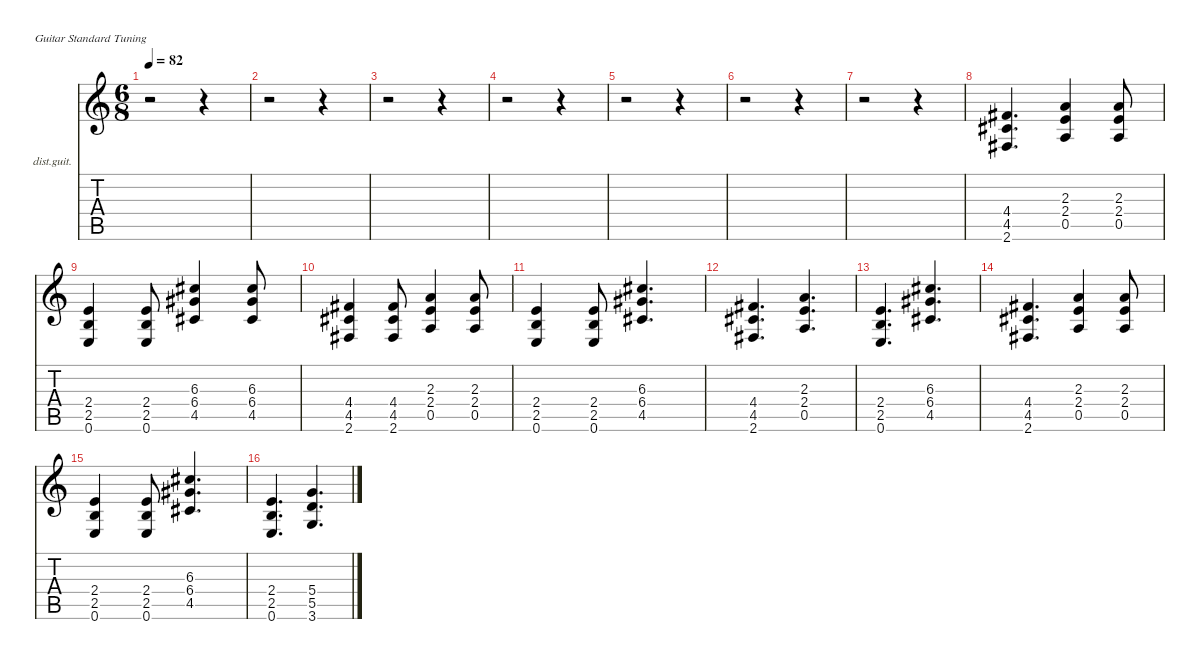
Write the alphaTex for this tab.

\defaultSystemsLayout 4
\hideDynamics
\bracketExtendMode nobrackets
\firstSystemTrackNameOrientation horizontal
\otherSystemsTrackNameOrientation horizontal
\track ("Rhythm Guitar 1" "dist.guit.") {instrument distortionguitar}
\staff {score tabs}
\tuning (E4 B3 G3 D3 A2 E2)
\ts (6 8)
\tempo 82
\clef g2
\ks c
r.2{dy f} r.4 |
r.2 r.4 |
r.2 r.4 |
r.2 r.4 |
r.2 r.4 |
r.2 r.4 |
r.2 r.4 |
(4.4{acc #} 4.5{acc #} 2.6{acc #}).4{d} (2.3 2.4 0.5).4 (2.3 2.4 0.5).8 |
(2.4 2.5 0.6).4 (2.4 2.5 0.6).8 (6.3{acc #} 6.4{acc #} 4.5{acc #}).4 (6.3{acc #} 6.4{acc #} 4.5{acc #}).8 |
(4.4{acc #} 4.5{acc #} 2.6{acc #}).4 (4.4{acc #} 4.5{acc #} 2.6{acc #}).8 (2.3 2.4 0.5).4 (2.3 2.4 0.5).8 |
(2.4 2.5 0.6).4 (2.4 2.5 0.6).8 (6.3{acc #} 6.4{acc #} 4.5{acc #}).4{d} |
(4.4{acc #} 4.5{acc #} 2.6{acc #}).4{d} (2.3 2.4 0.5).4{d} |
(2.4 2.5 0.6).4{d} (6.3{acc #} 6.4{acc #} 4.5{acc #}).4{d} |
(4.4{acc #} 4.5{acc #} 2.6{acc #}).4{d} (2.3 2.4 0.5).4 (2.3 2.4 0.5).8 |
(2.4 2.5 0.6).4 (2.4 2.5 0.6).8 (6.3{acc #} 6.4{acc #} 4.5{acc #}).4{d} |
(2.4 2.5 0.6).4{d} (5.4 5.5 3.6).4{d}
